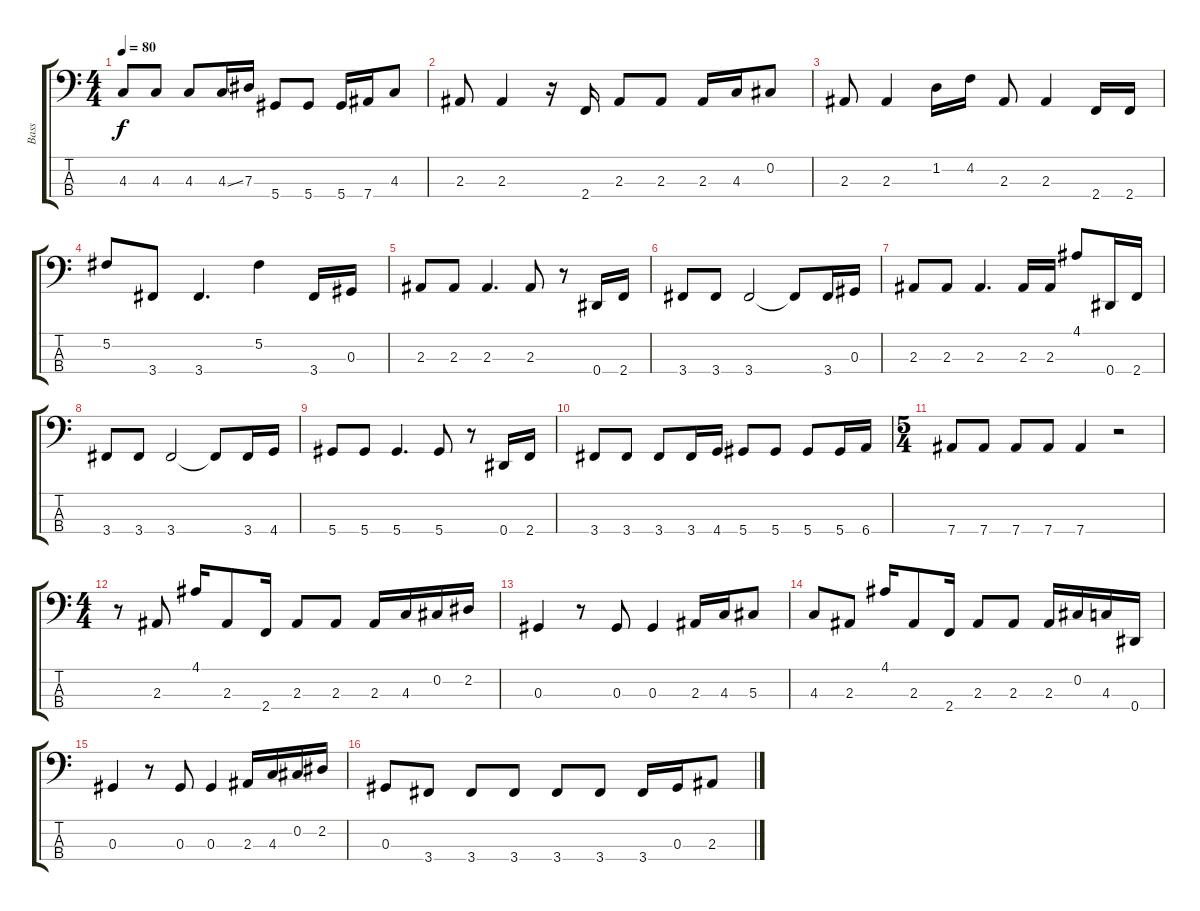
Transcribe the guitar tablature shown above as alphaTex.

\track ("Bass" "Bass") {instrument electricbasspick}
\staff {score tabs}
\tuning (Gb2 Db2 Ab1 Eb1) {hide}
\ts (4 4)
\tempo 80
\clef f4
\ks c
4.3.8{dy f} 4.3.8 4.3.8 4.3{ss}.16 7.3.16 5.4.8 5.4.8 5.4.16 7.4.16 4.3.8 |
2.3.8 2.3.4 r.16 2.4.16 2.3.8 2.3.8 2.3.16 4.3.16 0.2.8 |
2.3.8 2.3.4 1.2.16 4.2.16 2.3.8 2.3.4 2.4.16 2.4.16 |
5.2.8 3.4.8 3.4.4{d} 5.2.4 3.4.16 0.3.16 |
2.3.8 2.3.8 2.3.4{d} 2.3.8 r.8 0.4.16 2.4.16 |
3.4.8 3.4.8 3.4.2 3.4{t}.8 3.4.16 0.3.16 |
2.3.8 2.3.8 2.3.4{d} 2.3.16 2.3.16 4.1.8 0.4.16 2.4.16 |
3.4.8 3.4.8 3.4.2 3.4{t}.8 3.4.16 4.4.16 |
5.4.8 5.4.8 5.4.4{d} 5.4.8 r.8 0.4.16 2.4.16 |
3.4.8 3.4.8 3.4.8 3.4.16 4.4.16 5.4.8 5.4.8 5.4.8 5.4.16 6.4.16 |
\ts (5 4)
7.4.8 7.4.8 7.4.8 7.4.8 7.4.4 r.2 |
\ts (4 4)
r.8 2.3.8 4.1.16 2.3.8 2.4.16 2.3.8 2.3.8 2.3.16 4.3.16 0.2.16 2.2.16 |
0.3.4 r.8 0.3.8 0.3.4 2.3.16 4.3.16 5.3.8 |
4.3.8 2.3.8 4.1.16 2.3.8 2.4.16 2.3.8 2.3.8 2.3.16 0.2.16 4.3.16 0.4.16 |
0.3.4 r.8 0.3.8 0.3.4 2.3.16 4.3.16 0.2.16 2.2.16 |
0.3.8 3.4.8 3.4.8 3.4.8 3.4.8 3.4.8 3.4.16 0.3.16 2.3.8
